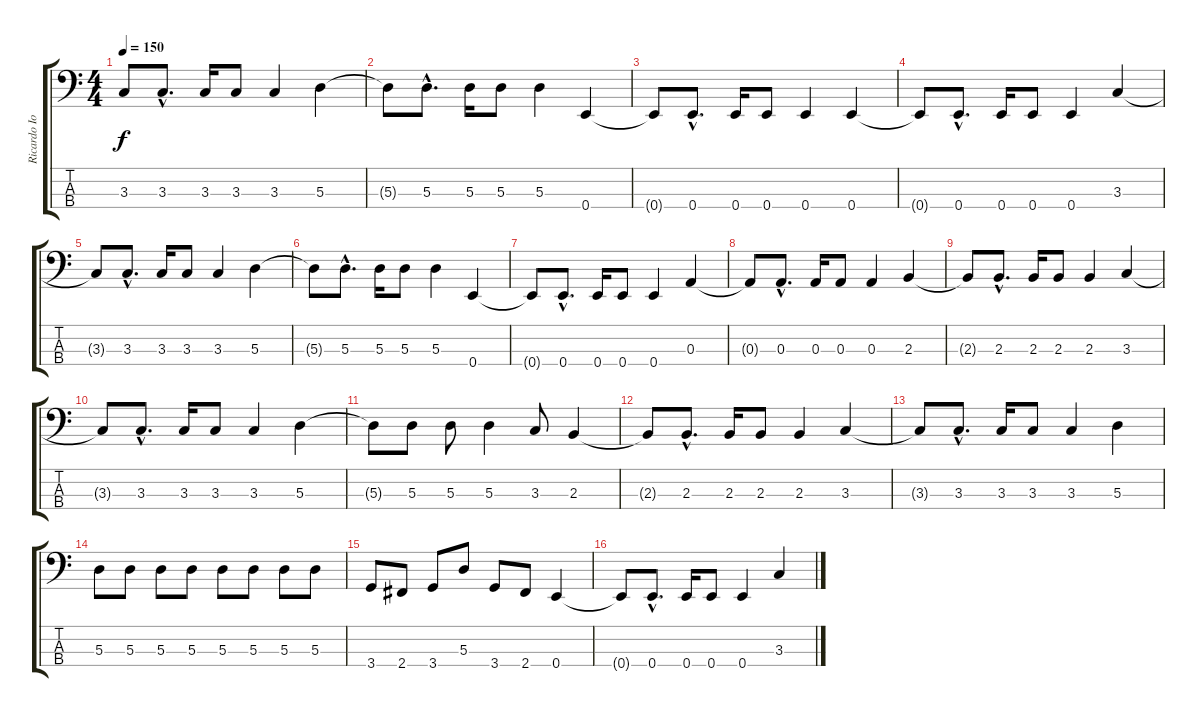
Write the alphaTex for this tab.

\track ("Ricardo Iorio" "Ricardo Io") {instrument electricbassfinger}
\staff {score tabs}
\tuning (G2 D2 A1 E1) {hide}
\ts (4 4)
\tempo 150
\clef f4
\ks c
3.3{t}.8{dy f} 3.3{hac}.8{d} 3.3.16 3.3.8 3.3.4 5.3.4 |
5.3{t}.8 5.3{hac}.8{d} 5.3.16 5.3.8 5.3.4 0.4.4 |
0.4{t}.8 0.4{hac}.8{d} 0.4.16 0.4.8 0.4.4 0.4.4 |
0.4{t}.8 0.4{hac}.8{d} 0.4.16 0.4.8 0.4.4 3.3.4 |
3.3{t}.8 3.3{hac}.8{d} 3.3.16 3.3.8 3.3.4 5.3.4 |
5.3{t}.8 5.3{hac}.8{d} 5.3.16 5.3.8 5.3.4 0.4.4 |
0.4{t}.8 0.4{hac}.8{d} 0.4.16 0.4.8 0.4.4 0.3.4 |
0.3{t}.8 0.3{hac}.8{d} 0.3.16 0.3.8 0.3.4 2.3.4 |
2.3{t}.8 2.3{hac}.8{d} 2.3.16 2.3.8 2.3.4 3.3.4 |
3.3{t}.8 3.3{hac}.8{d} 3.3.16 3.3.8 3.3.4 5.3.4 |
5.3{t}.8 5.3.8 5.3.8 5.3.4 3.3.8 2.3.4 |
2.3{t}.8 2.3{hac}.8{d} 2.3.16 2.3.8 2.3.4 3.3.4 |
3.3{t}.8 3.3{hac}.8{d} 3.3.16 3.3.8 3.3.4 5.3.4 |
5.3.8 5.3.8 5.3.8 5.3.8 5.3.8 5.3.8 5.3.8 5.3.8 |
3.4.8 2.4.8 3.4.8 5.3.8 3.4.8 2.4.8 0.4.4 |
0.4{t}.8 0.4{hac}.8{d} 0.4.16 0.4.8 0.4.4 3.3.4
